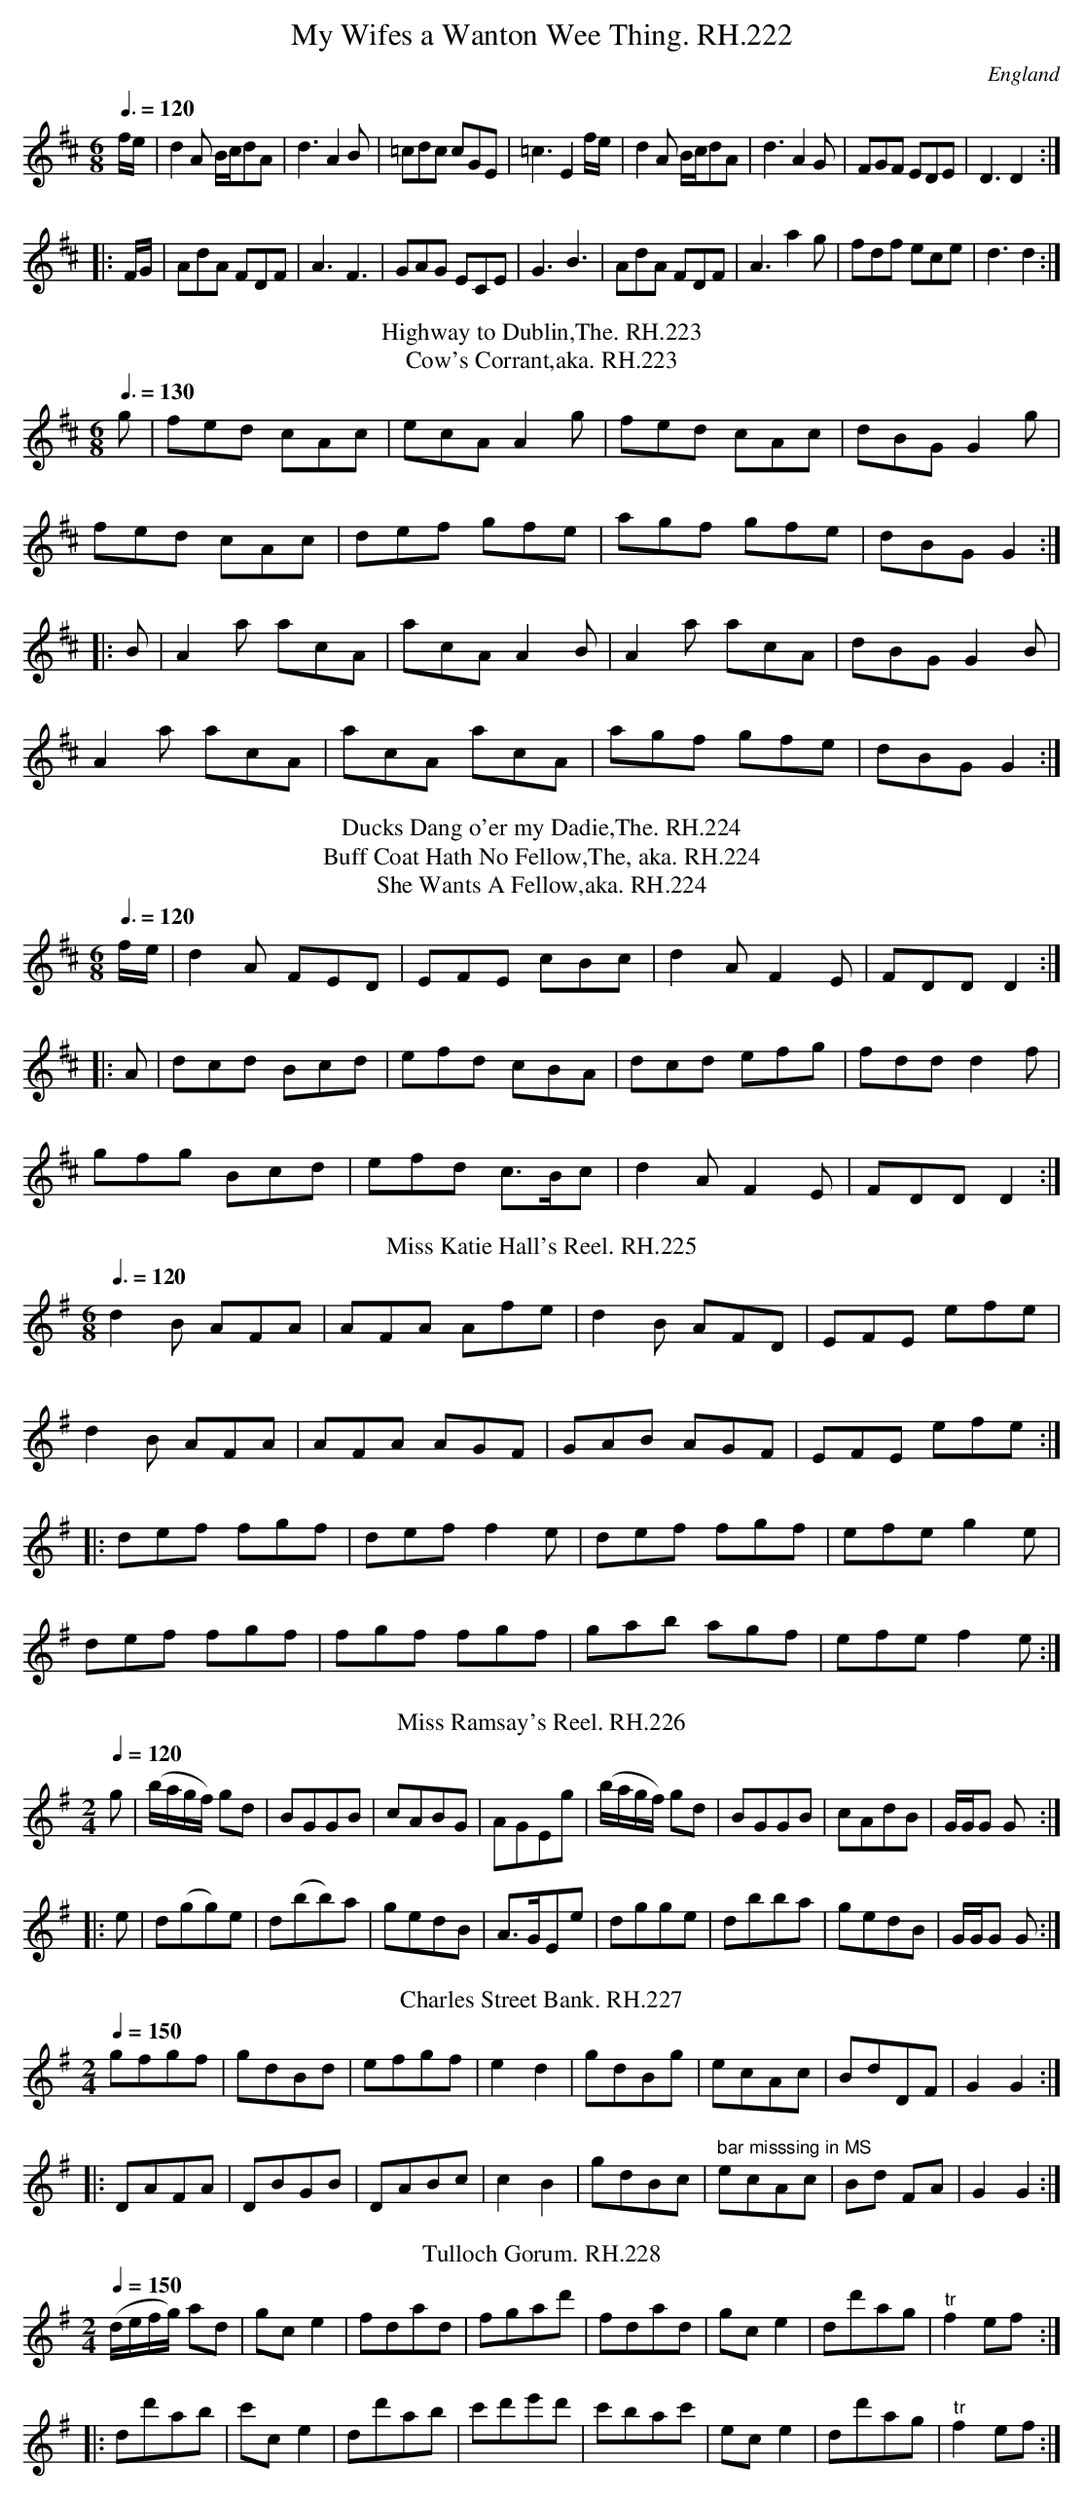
X:1
T:My Wifes a Wanton Wee Thing. RH.222
O:England
M:6/8
L:1/8
Q:3/8=120
K:D
f/e/|d2A B/c/dA|d3 A2B|=cdc cGE|=c3 E2f/e/|\
d2A B/c/dA|d3A2G|FGF EDE|D3 D2:|!
|:F/G/|AdA FDF|A3 F3|GAG ECE|G3 B3|\
AdA FDF|A3 a2g|fdf ece|d3 d2:|
T:Highway to Dublin,The. RH.223
T:Cow's Corrant,aka. RH.223
O:England
M:6/8
L:1/8
Q:3/8=130
K:D
g|fed cAc|ecA A2g|fed cAc|dBG G2g|!
fed cAc|def gfe|agf gfe|dBG G2:|!
|:B|A2a acA|acA A2B|A2a acA|dBG G2B|!
A2a acA|acA acA|agf gfe|dBG G2:|
T:Ducks Dang o'er my Dadie,The. RH.224
T:Buff Coat Hath No Fellow,The, aka. RH.224
T:She Wants A Fellow,aka. RH.224
O:England
M:6/8
L:1/8
Q:3/8=120
K:D
f/e/|d2A FED|EFE cBc|d2AF2E|FDDD2:|!
|:A|dcd Bcd|efd cBA|\
dcd efg|fdd d2f|!
gfg Bcd|efd c>Bc|d2A F2E|FDD D2:|
T:Miss Katie Hall's Reel. RH.225
O:England
M:6/8
L:1/8
Q:3/8=120
K:G
d2B AFA|AFA Afe|d2B AFD|EFE efe|!
d2B AFA|AFA AGF|GAB AGF|EFE efe:|!
|:def fgf|def f2e|def fgf|efe g2e|!
def fgf|fgf fgf|gab agf|efe f2e:|
T:Miss Ramsay's Reel. RH.226
O:England
M:2/4
L:1/8
Q:1/4=120
K:G
g|(b/a/g/f/) gd|BGGB|cABG|AGEg|\
(b/a/g/f/) gd|BGGB|cAdB|G/G/G G:|!
|:e|d(gg)e|d(bb)a|gedB|A>GEe|\
dgge|dbba|gedB|G/G/G G:|
T:Charles Street Bank. RH.227
O:England
M:2/4
L:1/8
Q:1/4=150
K:G
gfgf|gdBd|efgf|e2d2|\
gdBg|ecAc|BdDF|G2G2:|!
|:DAFA|DBGB|DABc|c2B2|\
gdBc|" bar misssing in MS"ecAc|Bd FA|G2G2:|
T:Tulloch Gorum. RH.228
O:England
M:2/4
L:1/8
Q:1/4=150
K:G
(d/e/f/g/) ad|gce2|fdad|fgad'|\
fdad|gce2|dd'ag|"tr"f2ef:|!
|:dd'ab|c'ce2|dd'ab|c'd'e'd'|\
c'bac'|ece2|dd'ag|"tr"f2ef:|
